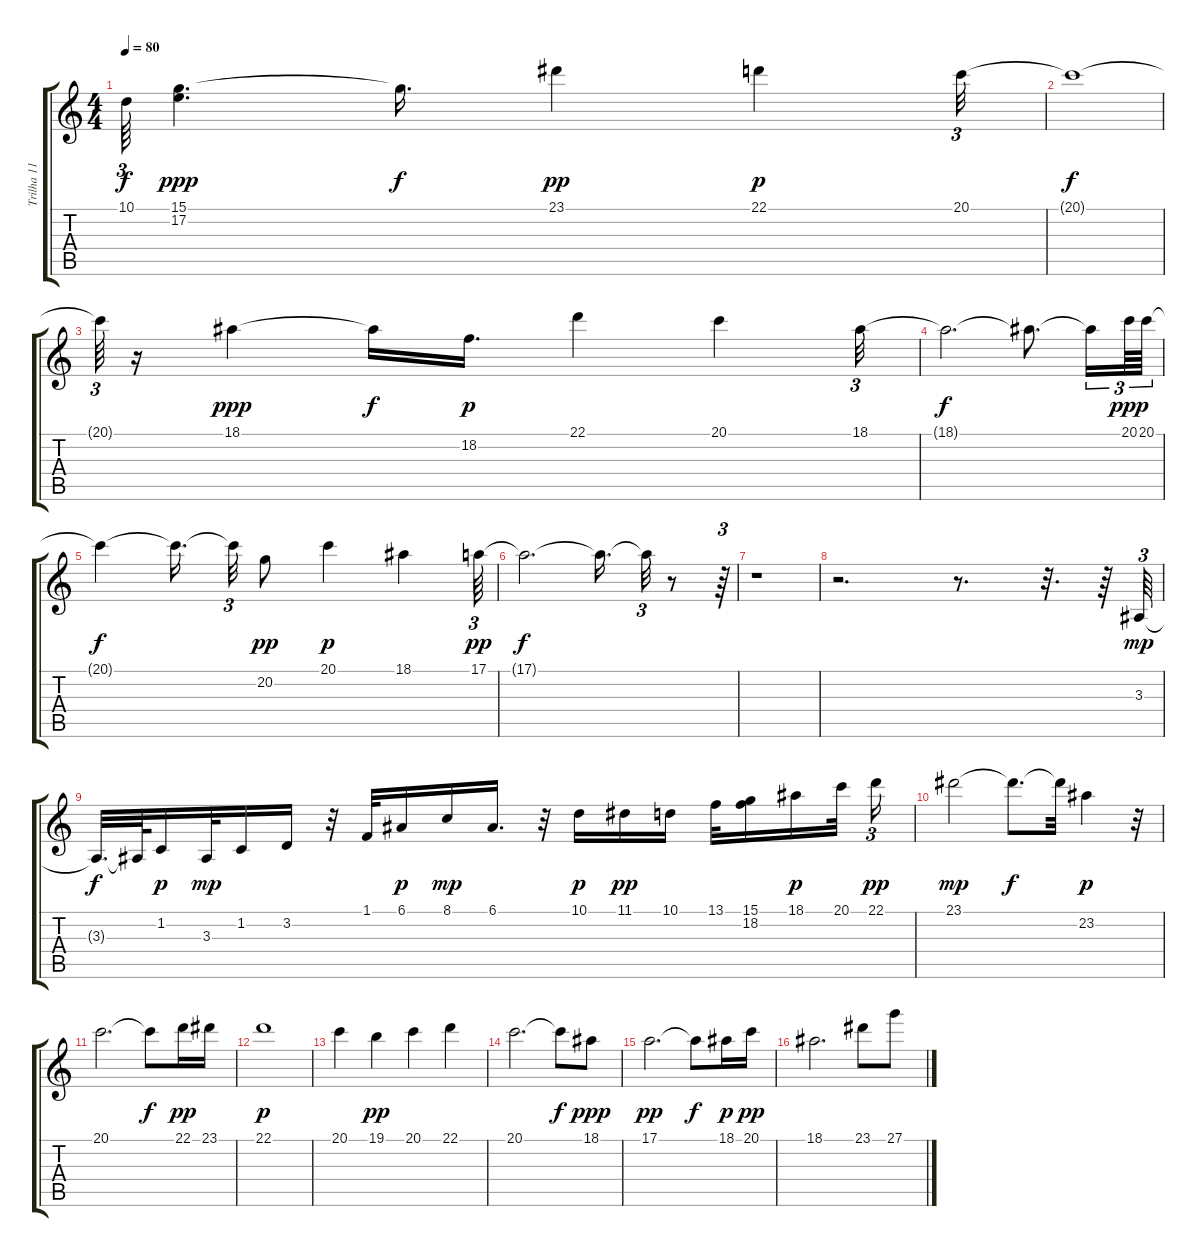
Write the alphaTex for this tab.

\track ("Trilha 11" "Trilha 11") {instrument stringensemble1}
\staff {score tabs}
\tuning (E4 B3 G3 D3 A2 E2) {hide}
\ts (4 4)
\tempo 80
\clef g2
\ks c
10.1{t}.64{tu (3 2) dy f} (15.1 17.2).4{d dy ppp} 15.1{t}.16{d dy f} 23.1.4{dy pp} 22.1.4{dy p} 20.1.32{tu (3 2)} |
20.1{t}.1{dy f} |
20.1{t}.64{tu (3 2)} r.16 18.1.4{dy ppp} 18.1{t}.16{dy f} 18.2.16{d dy p} 22.1.4 20.1.4 18.1.32{tu (3 2)} |
18.1{t}.2{d dy f} 18.1{t}.8{d} 18.1{t}.16{tu (3 2)} 20.1.64{tu (3 2) dy ppp} 20.1.64{tu (3 2)} |
20.1{t}.4{dy f} 20.1{t}.16{d} 20.1{t}.32{tu (3 2)} 20.2.8{dy pp} 20.1.4{dy p} 18.1.4 17.1.64{tu (3 2) dy pp} |
17.1{t}.2{d dy f} 17.1{t}.16{d} 17.1{t}.32{tu (3 2)} r.8 r.64{tu (3 2)} |
r.1 |
r.2{d} r.8{d} r.32{d} r.64 3.3.64{tu (3 2) dy mp} |
3.3{t}.32{d dy f} 3.3{t}.64 1.2.16{dy p} 3.3.32{dy mp} 1.2.16 3.2.16 r.32 1.1.32 6.1.16{dy p} 8.1.16{dy mp} 6.1.16{d} r.32 10.1.16{dy p} 11.1.16{dy pp} 10.1.16 13.1.32 (15.1 18.2).16 18.1.16{dy p} 20.1.32 22.1.16{tu (3 2) dy pp} |
23.1.2{dy mp} 23.1{t}.8{d dy f} 23.1{t}.32 23.2.4{dy p} r.32 |
20.1.2{d} 20.1{t}.8{dy f} 22.1.16{dy pp} 23.1.16 |
22.1.1{dy p} |
20.1.4 19.1.4{dy pp} 20.1.4 22.1.4 |
20.1.2{d} 20.1{t}.8{dy f} 18.1.8{dy ppp} |
17.1.2{d dy pp} 17.1{t}.8{dy f} 18.1.16{dy p} 20.1.16{dy pp} |
18.1.2{d} 23.1.8 27.1.8
